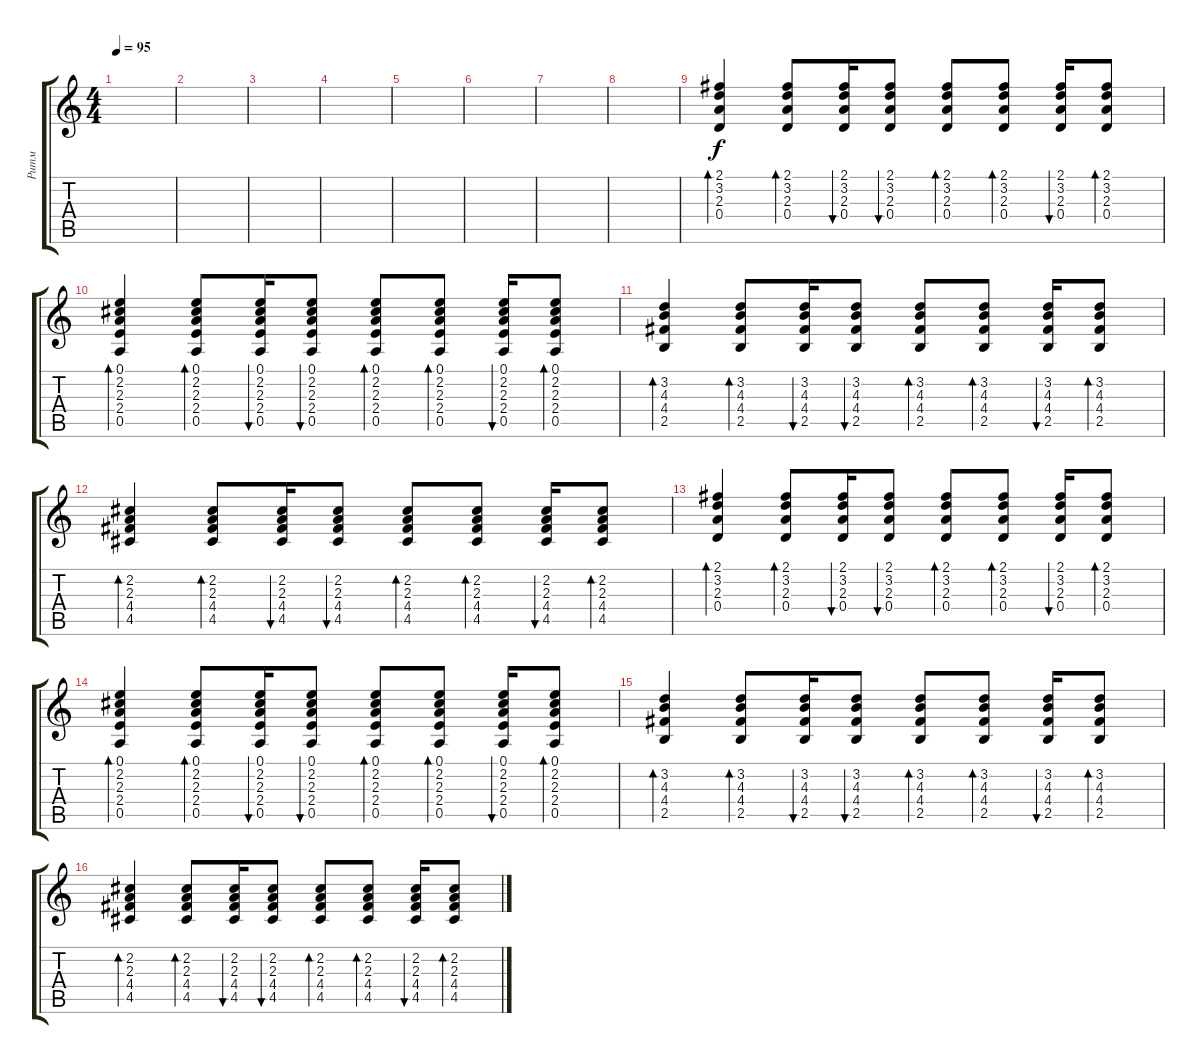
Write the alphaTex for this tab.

\track ("Ритм" "Ритм") {instrument acousticguitarsteel}
\staff {score tabs}
\tuning (E4 B3 G3 D3 A2 E2) {hide}
\ts (4 4)
\tempo 95
\clef g2
\ks c
|
|
|
|
|
|
|
|
(2.1 3.2 2.3 0.4).4{bd 60} (2.1 3.2 2.3 0.4).8{bd 60} (2.1 3.2 2.3 0.4).16{bu 60} (2.1 3.2 2.3 0.4).8{bu 60} (2.1 3.2 2.3 0.4).8{bd 60} (2.1 3.2 2.3 0.4).8{bd 60} (2.1 3.2 2.3 0.4).16{bu 60} (2.1 3.2 2.3 0.4).8{bd 60} |
(0.1 2.2 2.3 2.4 0.5).4{bd 60} (0.1 2.2 2.3 2.4 0.5).8{bd 60} (0.1 2.2 2.3 2.4 0.5).16{bu 60} (0.1 2.2 2.3 2.4 0.5).8{bu 60} (0.1 2.2 2.3 2.4 0.5).8{bd 60} (0.1 2.2 2.3 2.4 0.5).8{bd 60} (0.1 2.2 2.3 2.4 0.5).16{bu 60} (0.1 2.2 2.3 2.4 0.5).8{bd 60} |
(3.2 4.3 4.4 2.5).4{bd 60} (3.2 4.3 4.4 2.5).8{bd 60} (3.2 4.3 4.4 2.5).16{bu 60} (3.2 4.3 4.4 2.5).8{bu 60} (3.2 4.3 4.4 2.5).8{bd 60} (3.2 4.3 4.4 2.5).8{bd 60} (3.2 4.3 4.4 2.5).16{bu 60} (3.2 4.3 4.4 2.5).8{bd 60} |
(2.2 2.3 4.4 4.5).4{bd 60} (2.2 2.3 4.4 4.5).8{bd 60} (2.2 2.3 4.4 4.5).16{bu 60} (2.2 2.3 4.4 4.5).8{bu 60} (2.2 2.3 4.4 4.5).8{bd 60} (2.2 2.3 4.4 4.5).8{bd 60} (2.2 2.3 4.4 4.5).16{bu 60} (2.2 2.3 4.4 4.5).8{bd 60} |
(2.1 3.2 2.3 0.4).4{bd 60} (2.1 3.2 2.3 0.4).8{bd 60} (2.1 3.2 2.3 0.4).16{bu 60} (2.1 3.2 2.3 0.4).8{bu 60} (2.1 3.2 2.3 0.4).8{bd 60} (2.1 3.2 2.3 0.4).8{bd 60} (2.1 3.2 2.3 0.4).16{bu 60} (2.1 3.2 2.3 0.4).8{bd 60} |
(0.1 2.2 2.3 2.4 0.5).4{bd 60} (0.1 2.2 2.3 2.4 0.5).8{bd 60} (0.1 2.2 2.3 2.4 0.5).16{bu 60} (0.1 2.2 2.3 2.4 0.5).8{bu 60} (0.1 2.2 2.3 2.4 0.5).8{bd 60} (0.1 2.2 2.3 2.4 0.5).8{bd 60} (0.1 2.2 2.3 2.4 0.5).16{bu 60} (0.1 2.2 2.3 2.4 0.5).8{bd 60} |
(3.2 4.3 4.4 2.5).4{bd 60} (3.2 4.3 4.4 2.5).8{bd 60} (3.2 4.3 4.4 2.5).16{bu 60} (3.2 4.3 4.4 2.5).8{bu 60} (3.2 4.3 4.4 2.5).8{bd 60} (3.2 4.3 4.4 2.5).8{bd 60} (3.2 4.3 4.4 2.5).16{bu 60} (3.2 4.3 4.4 2.5).8{bd 60} |
(2.2 2.3 4.4 4.5).4{bd 60} (2.2 2.3 4.4 4.5).8{bd 60} (2.2 2.3 4.4 4.5).16{bu 60} (2.2 2.3 4.4 4.5).8{bu 60} (2.2 2.3 4.4 4.5).8{bd 60} (2.2 2.3 4.4 4.5).8{bd 60} (2.2 2.3 4.4 4.5).16{bu 60} (2.2 2.3 4.4 4.5).8{bd 60}
